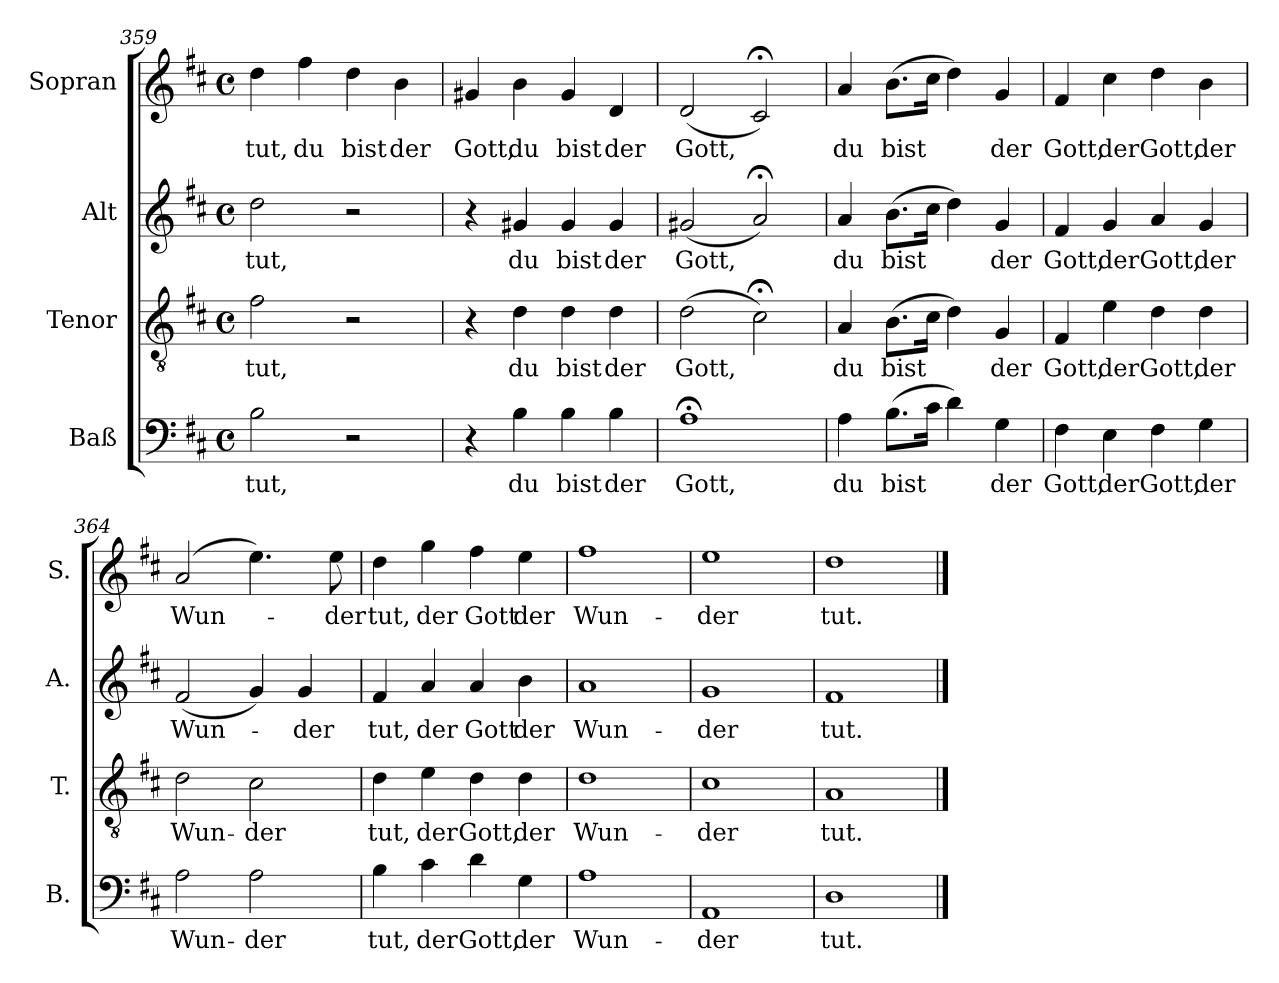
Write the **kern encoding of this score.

**kern	**text	**kern	**text	**kern	**text	**kern	**text
*part4	*part4	*part3	*part3	*part2	*part2	*part1	*part1
*staff4	*staff4	*staff3	*staff3	*staff2	*staff2	*staff1	*staff1
*I"Baß	*	*I"Tenor	*	*I"Alt	*	*I"Sopran	*
*I'B.	*	*I'T.	*	*I'A.	*	*I'S.	*
*clefF4	*	*clefGv2	*	*clefG2	*	*clefG2	*
*k[f#c#]	*	*k[f#c#]	*	*k[f#c#]	*	*k[f#c#]	*
*D:	*	*D:	*	*D:	*	*D:	*
*M4/4	*	*M4/4	*	*M4/4	*	*M4/4	*
*met(c)	*	*met(c)	*	*met(c)	*	*met(c)	*
=359	=359	=359	=359	=359	=359	=359	=359
!	!LO:LY:b	!	!LO:LY:b	!	!LO:LY:b	!	!LO:LY:b
2B\	tut,	2f#\	tut,	2dd\	tut,	4dd\	tut,
!	!	!	!	!	!	!	!LO:LY:b
.	.	.	.	.	.	4ff#\	du
!	!	!	!	!	!	!	!LO:LY:b
2r	.	2r	.	2r	.	4dd\	bist
!	!	!	!	!	!	!	!LO:LY:b
.	.	.	.	.	.	4b\	der
=360	=360	=360	=360	=360	=360	=360	=360
!	!	!	!	!	!	!	!LO:LY:b
4r	.	4r	.	4r	.	4g#X/	Gott,
!	!LO:LY:b	!	!LO:LY:b	!	!LO:LY:b	!	!LO:LY:b
4B\	du	4d\	du	4g#X/	du	4b\	du
!	!LO:LY:b	!	!LO:LY:b	!	!LO:LY:b	!	!LO:LY:b
4B\	bist	4d\	bist	4g#/	bist	4g#/	bist
!	!LO:LY:b	!	!LO:LY:b	!	!LO:LY:b	!	!LO:LY:b
4B\	der	4d\	der	4g#/	der	4d/	der
=361	=361	=361	=361	=361	=361	=361	=361
!	!LO:LY:b	!	!LO:LY:b	!	!LO:LY:b	!	!LO:LY:b
1A;<	Gott,	(>2d\	Gott,	(<2g#X/	Gott,	(<2d/	Gott,
.	.	2c#;<\)	.	2a;</)	.	2c#;</)	.
!!LO:LB:g=z
=362	=362	=362	=362	=362	=362	=362	=362
!	!LO:LY:b	!	!LO:LY:b	!	!LO:LY:b	!	!LO:LY:b
4A\	du	4A/	du	4a/	du	4a/	du
!	!LO:LY:b	!	!LO:LY:b	!	!LO:LY:b	!	!LO:LY:b
(>8.B\L	bist	(>8.B\L	bist	(>8.b\L	bist	(>8.b\L	bist
16c#\Jk	.	16c#\Jk	.	16cc#\Jk	.	16cc#\Jk	.
4d\)	.	4d\)	.	4dd\)	.	4dd\)	.
!	!LO:LY:b	!	!LO:LY:b	!	!LO:LY:b	!	!LO:LY:b
4G\	der	4G/	der	4g/	der	4g/	der
=363	=363	=363	=363	=363	=363	=363	=363
!	!LO:LY:b	!	!LO:LY:b	!	!LO:LY:b	!	!LO:LY:b
4F#\	Gott,	4F#/	Gott,	4f#/	Gott,	4f#/	Gott,
!	!LO:LY:b	!	!LO:LY:b	!	!LO:LY:b	!	!LO:LY:b
4E\	der	4e\	der	4g/	der	4cc#\	der
!	!LO:LY:b	!	!LO:LY:b	!	!LO:LY:b	!	!LO:LY:b
4F#\	Gott,	4d\	Gott,	4a/	Gott,	4dd\	Gott,
!	!LO:LY:b	!	!LO:LY:b	!	!LO:LY:b	!	!LO:LY:b
4G\	der	4d\	der	4g/	der	4b\	der
=364	=364	=364	=364	=364	=364	=364	=364
!	!LO:LY:b	!	!LO:LY:b	!	!LO:LY:b	!	!LO:LY:b
2A\	Wun-	2d\	Wun-	(<2f#/	Wun-	(2a/	Wun-
!	!LO:LY:b	!	!LO:LY:b	!	!	!	!
2A\	-der	2c#\	-der	4g/)	.	4.ee\)	.
!	!	!	!	!	!LO:LY:b	!	!
.	.	.	.	4g/	-der	.	.
!	!	!	!	!	!	!	!LO:LY:b
.	.	.	.	.	.	8ee\	-der
=365	=365	=365	=365	=365	=365	=365	=365
!	!LO:LY:b	!	!LO:LY:b	!	!LO:LY:b	!	!LO:LY:b
4B\	tut,	4d\	tut,	4f#/	tut,	4dd\	tut,
!	!LO:LY:b	!	!LO:LY:b	!	!LO:LY:b	!	!LO:LY:b
4c#\	der	4e\	der	4a/	der	4gg\	der
!	!LO:LY:b	!	!LO:LY:b	!	!LO:LY:b	!	!LO:LY:b
4d\	Gott,	4d\	Gott,	4a/	Gott	4ff#\	Gott
!	!LO:LY:b	!	!LO:LY:b	!	!LO:LY:b	!	!LO:LY:b
4G\	der	4d\	der	4b\	der	4ee\	der
=366	=366	=366	=366	=366	=366	=366	=366
!	!LO:LY:b	!	!LO:LY:b	!	!LO:LY:b	!	!LO:LY:b
1A	Wun-	1d	Wun-	1a	Wun-	1ff#	Wun-
=367	=367	=367	=367	=367	=367	=367	=367
!	!LO:LY:b	!	!LO:LY:b	!	!LO:LY:b	!	!LO:LY:b
1AA	-der	1c#	-der	1g	-der	1ee	-der
=368	=368	=368	=368	=368	=368	=368	=368
!	!LO:LY:b	!	!LO:LY:b	!	!LO:LY:b	!	!LO:LY:b
1D	tut.	1A	tut.	1f#	tut.	1dd	tut.
==	==	==	==	==	==	==	==
*-	*-	*-	*-	*-	*-	*-	*-
